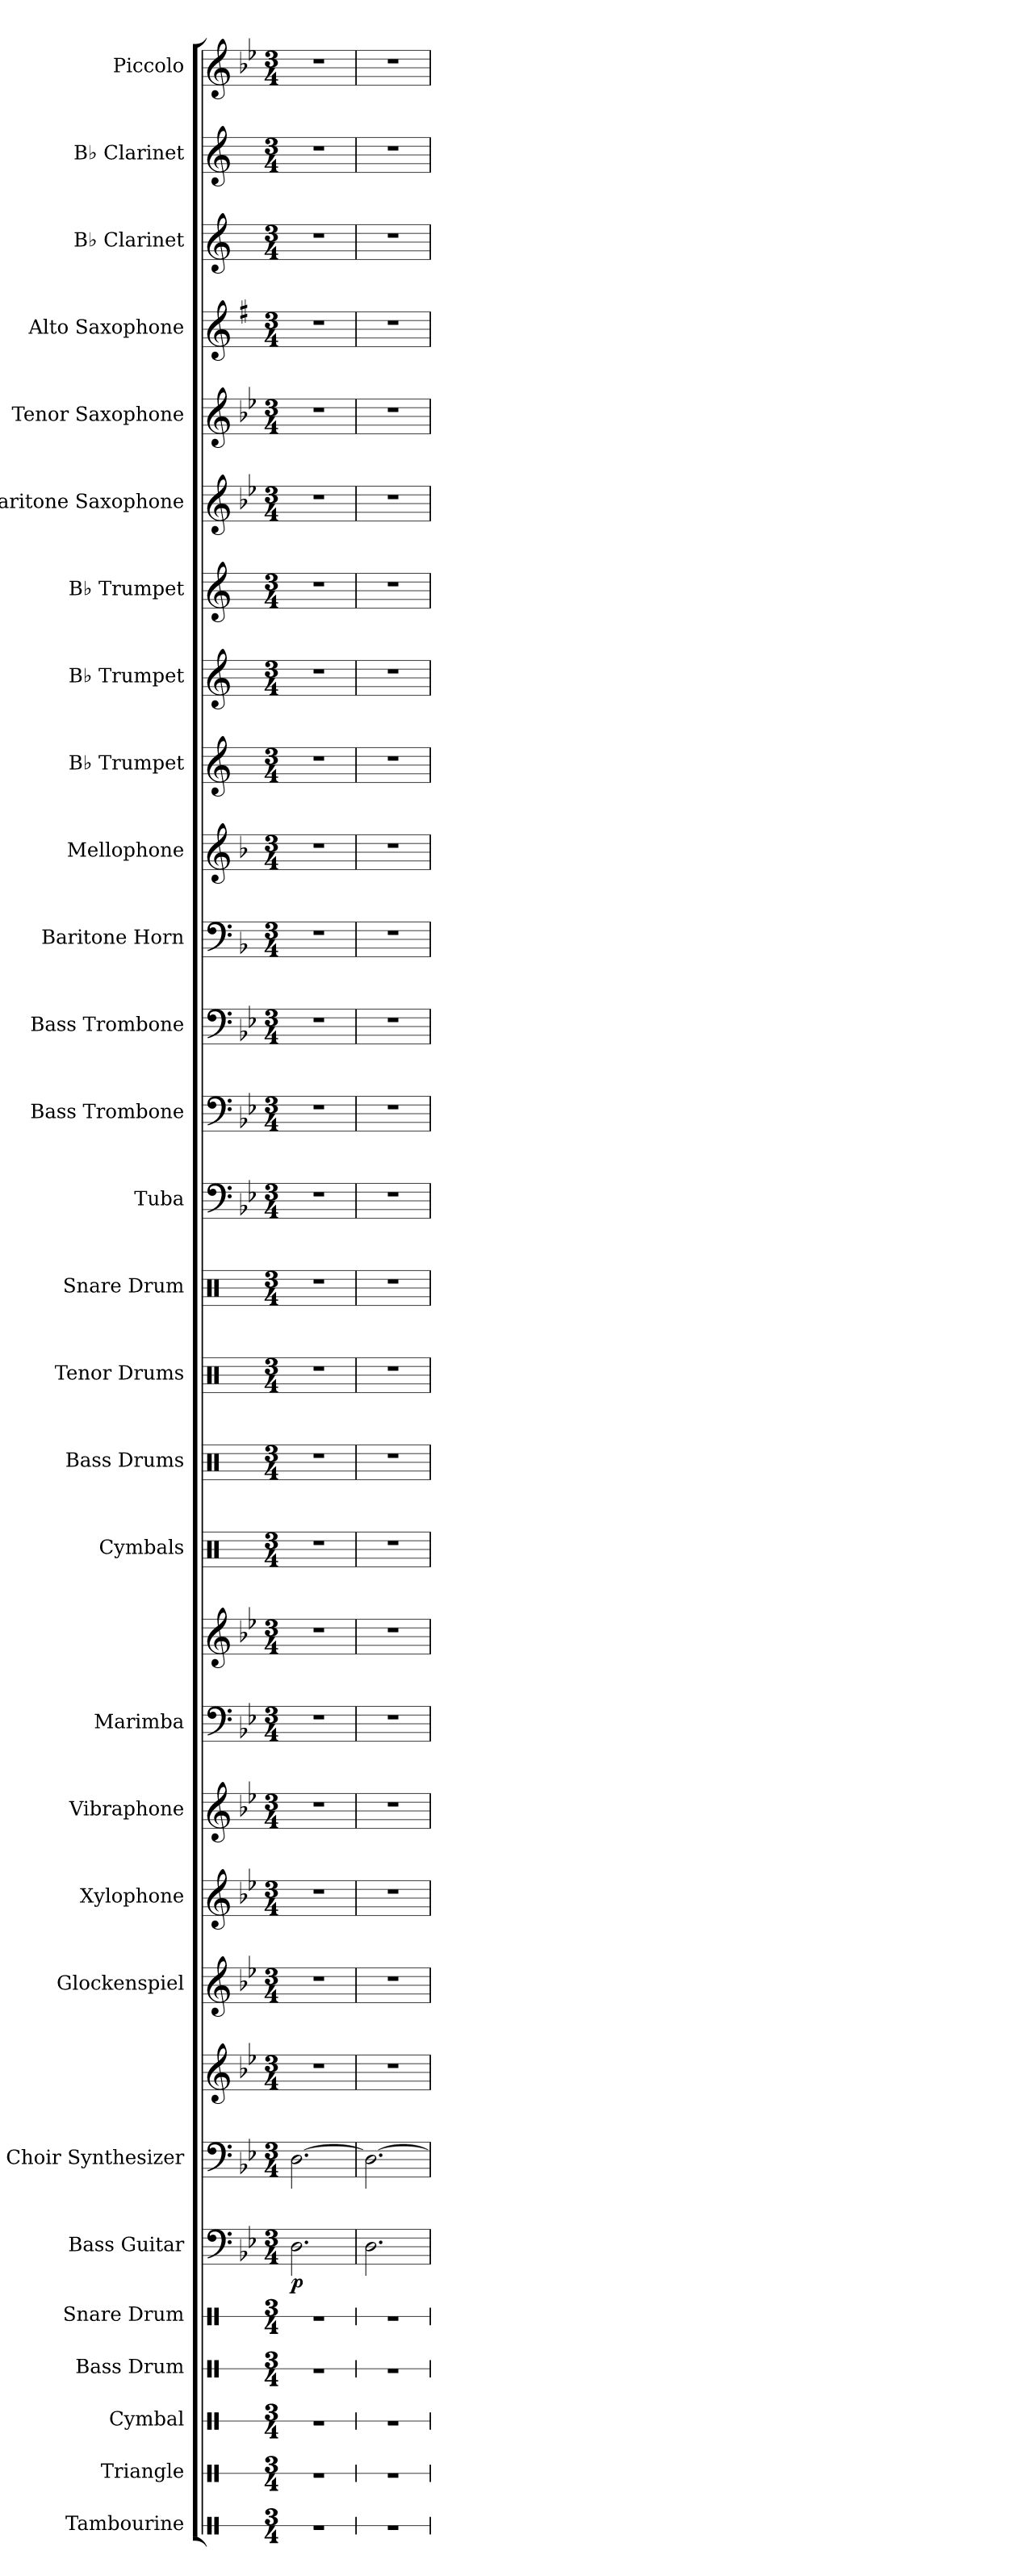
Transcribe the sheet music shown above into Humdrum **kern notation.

**kern	**kern	**kern	**kern	**kern	**kern	**dynam	**kern	**kern	**kern	**kern	**kern	**kern	**kern	**kern	**kern	**kern	**kern	**kern	**kern	**kern	**kern	**kern	**kern	**kern	**kern	**kern	**kern	**kern	**kern	**kern	**kern
*part29	*part28	*part27	*part26	*part25	*part24	*part24	*part23	*part23	*part22	*part21	*part20	*part19	*part19	*part18	*part17	*part16	*part15	*part14	*part13	*part12	*part11	*part10	*part9	*part8	*part7	*part6	*part5	*part4	*part3	*part2	*part1
*staff31	*staff30	*staff29	*staff28	*staff27	*staff26	*staff26	*staff25	*staff24	*staff23	*staff22	*staff21	*staff20	*staff19	*staff18	*staff17	*staff16	*staff15	*staff14	*staff13	*staff12	*staff11	*staff10	*staff9	*staff8	*staff7	*staff6	*staff5	*staff4	*staff3	*staff2	*staff1
*I"Tambourine	*I"Triangle	*I"Cymbal	*I"Bass Drum	*I"Snare Drum	*I"Bass Guitar	*	*I"Choir Synthesizer	*	*I"Glockenspiel	*I"Xylophone	*I"Vibraphone	*I"Marimba	*	*I"Cymbals	*I"Bass Drums	*I"Tenor Drums	*I"Snare Drum	*I"Tuba	*I"Bass Trombone	*I"Bass Trombone	*I"Baritone Horn	*I"Mellophone	*I"B♭ Trumpet	*I"B♭ Trumpet	*I"B♭ Trumpet	*I"Baritone Saxophone	*I"Tenor Saxophone	*I"Alto Saxophone	*I"B♭ Clarinet	*I"B♭ Clarinet	*I"Piccolo
*I'Tamb.	*I'Trgl.	*I'Cym.	*I'B. Dr.	*I'Sn. Dr.	*I'B. Guit.	*	*I'Synth.	*	*I'Glk.	*I'Xyl.	*I'Vib.	*I'Mrm.	*	*I'Cym.	*I'B.D.	*I'T.D.	*I'S.D.	*I'Tba.	*I'B. Tbn.	*I'B. Tbn.	*I'Bar. Hn.	*I'Mph.	*I'B♭ Tpt.	*I'B♭ Tpt.	*I'B♭ Tpt.	*I'Bar. Sax.	*I'T. Sax.	*I'A. Sax.	*I'B♭ Cl.	*I'B♭ Cl.	*I'Picc.
*stria1	*stria1	*stria1	*stria1	*stria1	*	*	*	*	*	*	*	*	*	*	*	*	*	*	*	*	*	*	*	*	*	*	*	*	*	*	*
*clefX	*clefX	*clefX	*clefX	*clefX	*clefF4	*	*clefF4	*clefG2	*clefG2	*clefG2	*clefG2	*clefF4	*clefG2	*clefX	*clefX	*clefX	*clefX	*clefF4	*clefF4	*clefF4	*clefF4	*clefG2	*clefG2	*clefG2	*clefG2	*clefG2	*clefG2	*clefG2	*clefG2	*clefG2	*clefG2
*	*	*	*	*	*ITrd7c12	*	*	*	*ITrd-14c-24	*ITrd-7c-12	*	*	*	*	*	*	*	*	*	*	*ITrd4c7	*ITrd4c7	*ITrd1c2	*ITrd1c2	*ITrd1c2	*ITrd12c21	*ITrd8c14	*ITrd5c9	*ITrd1c2	*ITrd1c2	*ITrd-7c-12
*k[]	*k[]	*k[]	*k[]	*k[]	*k[b-e-]	*	*k[b-e-]	*k[b-e-]	*k[b-e-]	*k[b-e-]	*k[b-e-]	*k[b-e-]	*k[b-e-]	*k[]	*k[]	*k[]	*k[]	*k[b-e-]	*k[b-e-]	*k[b-e-]	*k[b-e-]	*k[b-e-]	*k[b-e-]	*k[b-e-]	*k[b-e-]	*k[b-e-]	*k[b-e-]	*k[b-e-]	*k[b-e-]	*k[b-e-]	*k[b-e-]
*M3/4	*M3/4	*M3/4	*M3/4	*M3/4	*M3/4	*	*M3/4	*M3/4	*M3/4	*M3/4	*M3/4	*M3/4	*M3/4	*M3/4	*M3/4	*M3/4	*M3/4	*M3/4	*M3/4	*M3/4	*M3/4	*M3/4	*M3/4	*M3/4	*M3/4	*M3/4	*M3/4	*M3/4	*M3/4	*M3/4	*M3/4
*MM76	*MM76	*MM76	*MM76	*MM76	*MM76	*	*MM76	*MM76	*MM76	*MM76	*MM76	*MM76	*MM76	*MM76	*MM76	*MM76	*MM76	*MM76	*MM76	*MM76	*MM76	*MM76	*MM76	*MM76	*MM76	*MM76	*MM76	*MM76	*MM76	*MM76	*MM76
=1	=1	=1	=1	=1	=1	=1	=1	=1	=1	=1	=1	=1	=1	=1	=1	=1	=1	=1	=1	=1	=1	=1	=1	=1	=1	=1	=1	=1	=1	=1	=1
!	!	!	!	!	!	!LO:DY:b	!	!	!	!	!	!	!	!	!	!	!	!	!	!	!	!	!	!	!	!	!	!	!	!	!
2.r	2.r	2.r	2.r	2.r	2.DD\	p	[2.D\	2.r	2.r	2.r	2.r	2.r	2.r	2.r	2.r	2.r	2.r	2.r	2.r	2.r	2.r	2.r	2.r	2.r	2.r	2.r	2.r	2.r	2.r	2.r	2.r
=2	=2	=2	=2	=2	=2	=2	=2	=2	=2	=2	=2	=2	=2	=2	=2	=2	=2	=2	=2	=2	=2	=2	=2	=2	=2	=2	=2	=2	=2	=2	=2
2.r	2.r	2.r	2.r	2.r	2.DD\	.	2.D\_	2.r	2.r	2.r	2.r	2.r	2.r	2.r	2.r	2.r	2.r	2.r	2.r	2.r	2.r	2.r	2.r	2.r	2.r	2.r	2.r	2.r	2.r	2.r	2.r
=	=	=	=	=	=	=	=	=	=	=	=	=	=	=	=	=	=	=	=	=	=	=	=	=	=	=	=	=	=	=	=
*-	*-	*-	*-	*-	*-	*-	*-	*-	*-	*-	*-	*-	*-	*-	*-	*-	*-	*-	*-	*-	*-	*-	*-	*-	*-	*-	*-	*-	*-	*-	*-
